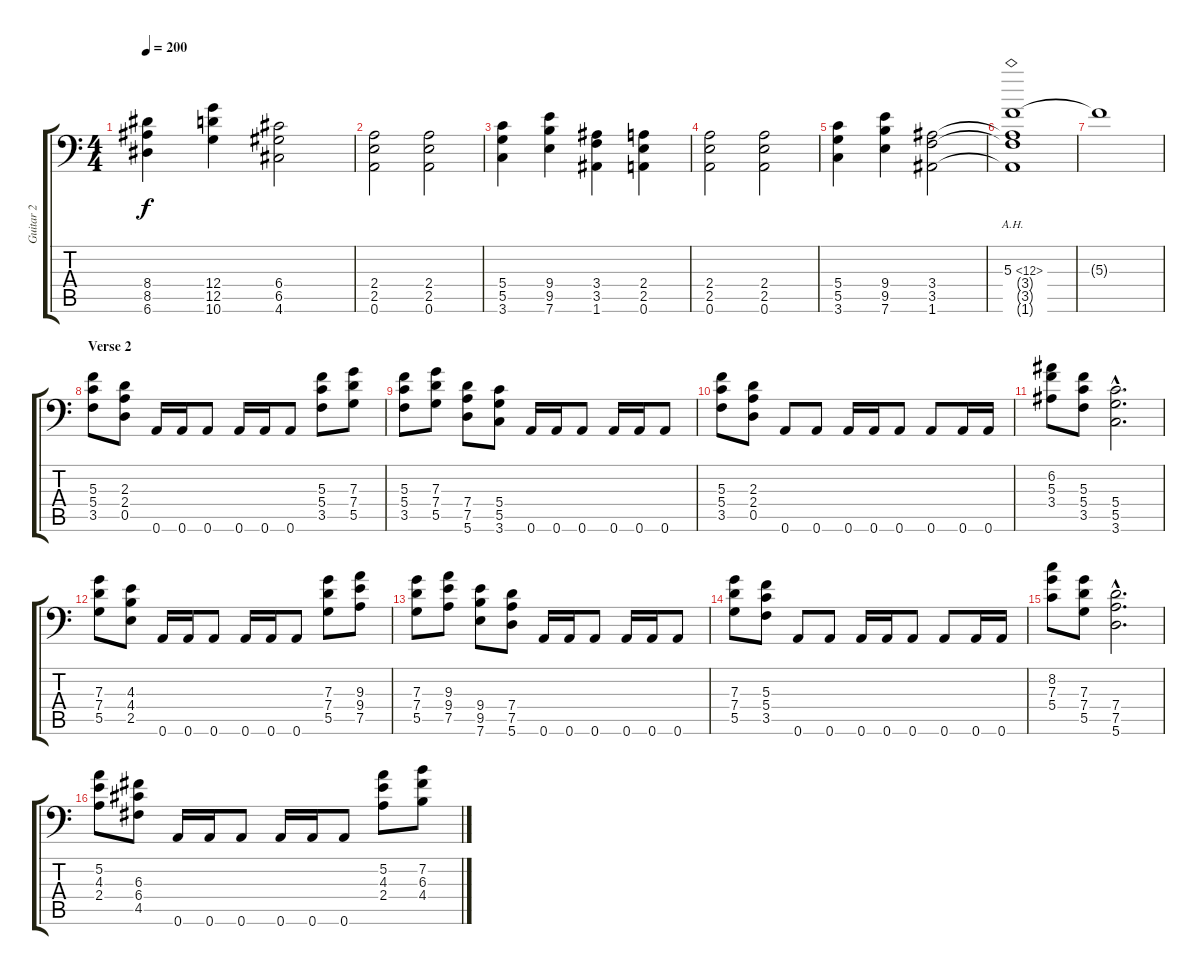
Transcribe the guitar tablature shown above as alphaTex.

\track ("Guitar 2" "Guitar 2") {instrument distortionguitar}
\staff {score tabs}
\tuning (A3 E3 C3 G2 D2 A1) {hide}
\ts (4 4)
\tempo 200
\clef f4
\ks c
(8.4 8.5 6.6).4{dy f} (12.4 12.5 10.6).4 (6.4 6.5 4.6).2 |
(2.4 2.5 0.6).2 (2.4 2.5 0.6).2 |
(5.4 5.5 3.6).4 (9.4 9.5 7.6).4 (3.4 3.5 1.6).4 (2.4 2.5 0.6).4 |
(2.4 2.5 0.6).2 (2.4 2.5 0.6).2 |
(5.4 5.5 3.6).4 (9.4 9.5 7.6).4 (3.4 3.5 1.6).2 |
(5.3{ah 7} 3.4{t} 3.5{t} 1.6{t}).1{instrument guitarharmonics} |
5.3{t}.1 |
\section ("" "Verse 2")
(5.3 5.4 3.5).8{instrument distortionguitar} (2.3 2.4 0.5).8 0.6.16 0.6.16 0.6.8 0.6.16 0.6.16 0.6.8 (5.3 5.4 3.5).8 (7.3 7.4 5.5).8 |
(5.3 5.4 3.5).8 (7.3 7.4 5.5).8 (7.4 7.5 5.6).8 (5.4 5.5 3.6).8 0.6.16 0.6.16 0.6.8 0.6.16 0.6.16 0.6.8 |
(5.3 5.4 3.5).8 (2.3 2.4 0.5).8 0.6.8 0.6.8 0.6.16 0.6.16 0.6.8 0.6.8 0.6.16 0.6.16 |
(6.2 5.3 3.4).8 (5.3 5.4 3.5).8 (5.4{hac} 5.5{hac} 3.6{hac}).2{d} |
(7.3 7.4 5.5).8 (4.3 4.4 2.5).8 0.6.16 0.6.16 0.6.8 0.6.16 0.6.16 0.6.8 (7.3 7.4 5.5).8 (9.3 9.4 7.5).8 |
(7.3 7.4 5.5).8 (9.3 9.4 7.5).8 (9.4 9.5 7.6).8 (7.4 7.5 5.6).8 0.6.16 0.6.16 0.6.8 0.6.16 0.6.16 0.6.8 |
(7.3 7.4 5.5).8 (5.3 5.4 3.5).8 0.6.8 0.6.8 0.6.16 0.6.16 0.6.8 0.6.8 0.6.16 0.6.16 |
(8.2 7.3 5.4).8 (7.3 7.4 5.5).8 (7.4{hac} 7.5{hac} 5.6{hac}).2{d} |
(5.2 4.3 2.4).8 (6.3 6.4 4.5).8 0.6.16 0.6.16 0.6.8 0.6.16 0.6.16 0.6.8 (5.2 4.3 2.4).8 (7.2 6.3 4.4).8
